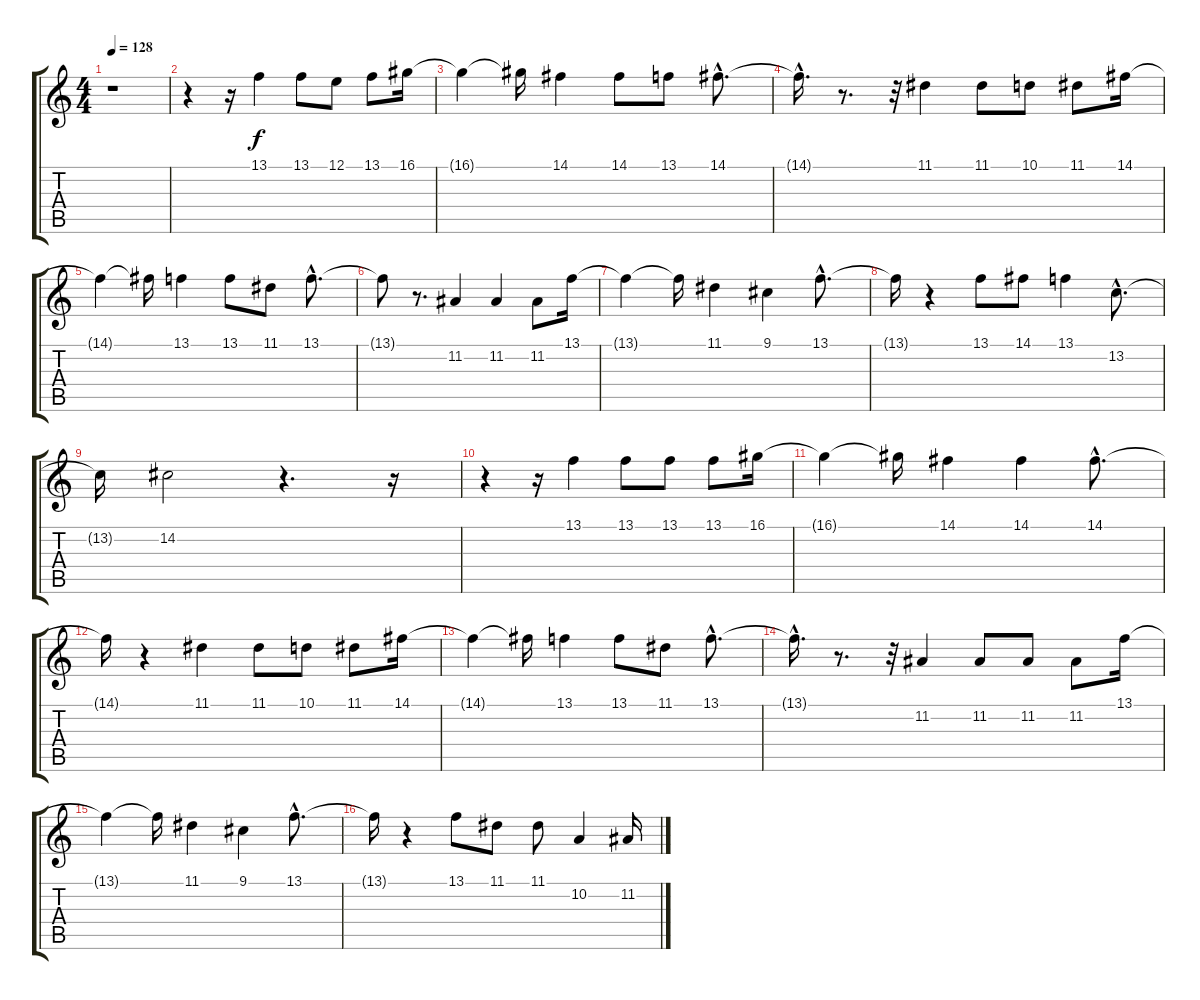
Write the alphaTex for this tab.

\track "" {instrument lead1square}
\staff {score tabs}
\tuning (E4 B3 G3 D3 A2 E2) {hide}
\ts (4 4)
\tempo 128
\clef g2
\ks c
r.1{dy f} |
r.4 r.16 13.1.4 13.1.8 12.1.8 13.1.8 16.1.16 |
16.1{t}.4 16.1{t}.16 14.1.4 14.1.8 13.1.8 14.1{hac}.8{d} |
14.1{hac t}.16{d} r.8{d} r.32 11.1.4 11.1.8 10.1.8 11.1.8 14.1.16 |
14.1{t}.4 14.1{t}.16 13.1.4 13.1.8 11.1.8 13.1{hac}.8{d} |
13.1{t}.8 r.8{d} 11.2.4 11.2.4 11.2.8 13.1.16 |
13.1{t}.4 13.1{t}.16 11.1.4 9.1.4 13.1{hac}.8{d} |
13.1{t}.16 r.4 13.1.8 14.1.8 13.1.4 13.2{hac}.8{d} |
13.2{t}.16 14.2.2 r.4{d} r.16 |
r.4 r.16 13.1.4 13.1.8 13.1.8 13.1.8 16.1.16 |
16.1{t}.4 16.1{t}.16 14.1.4 14.1.4 14.1{hac}.8{d} |
14.1{t}.16 r.4 11.1.4 11.1.8 10.1.8 11.1.8 14.1.16 |
14.1{t}.4 14.1{t}.16 13.1.4 13.1.8 11.1.8 13.1{hac}.8{d} |
13.1{hac t}.16{d} r.8{d} r.32 11.2.4 11.2.8 11.2.8 11.2.8 13.1.16 |
13.1{t}.4 13.1{t}.16 11.1.4 9.1.4 13.1{hac}.8{d} |
13.1{t}.16 r.4 13.1.8 11.1.8 11.1.8 10.2.4 11.2.16
